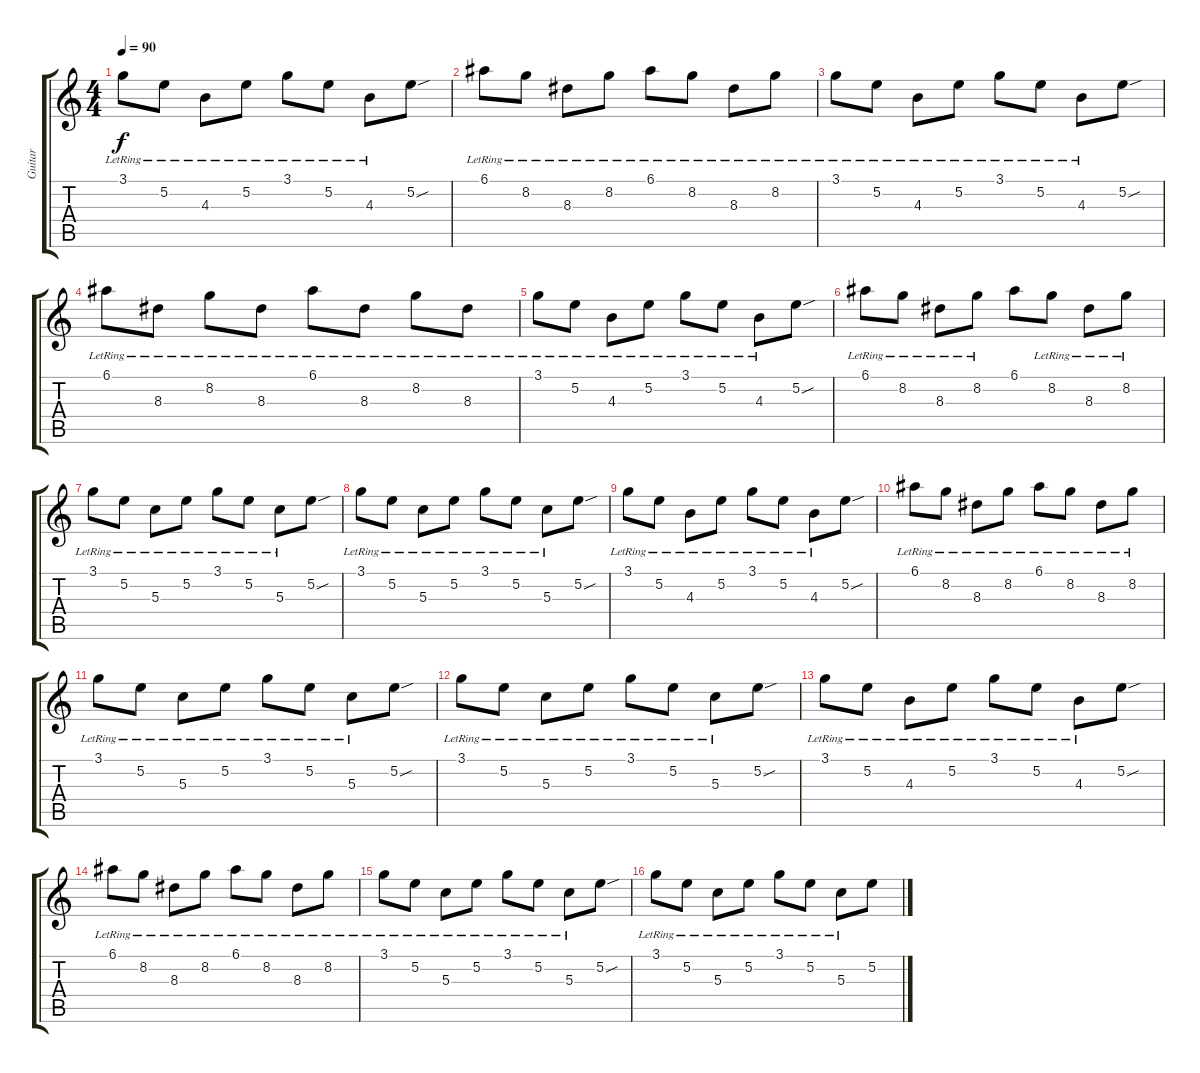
\track ("Guitar" "Guitar") {instrument acousticguitarsteel}
\staff {score tabs}
\tuning (E4 B3 G3 D3 A2 E2) {hide}
\ts (4 4)
\tempo 90
\clef g2
\ks c
3.1{lr}.8{dy f} 5.2{lr}.8 4.3{lr}.8 5.2{lr}.8 3.1{lr}.8 5.2{lr}.8 4.3{lr}.8 5.2{sou}.8 |
6.1{lr}.8 8.2{lr}.8 8.3{lr}.8 8.2{lr}.8 6.1{lr}.8 8.2{lr}.8 8.3{lr}.8 8.2{lr}.8 |
3.1{lr}.8 5.2{lr}.8 4.3{lr}.8 5.2{lr}.8 3.1{lr}.8 5.2{lr}.8 4.3{lr}.8 5.2{sou}.8 |
6.1{lr}.8 8.3{lr}.8 8.2{lr}.8 8.3{lr}.8 6.1{lr}.8 8.3{lr}.8 8.2{lr}.8 8.3{lr}.8 |
3.1{lr}.8 5.2{lr}.8 4.3{lr}.8 5.2{lr}.8 3.1{lr}.8 5.2{lr}.8 4.3{lr}.8 5.2{sou}.8 |
6.1{lr}.8 8.2{lr}.8 8.3{lr}.8 8.2{lr}.8 6.1.8 8.2{lr}.8 8.3{lr}.8 8.2{lr}.8 |
3.1{lr}.8 5.2{lr}.8 5.3{lr}.8 5.2{lr}.8 3.1{lr}.8 5.2{lr}.8 5.3{lr}.8 5.2{sou}.8 |
3.1{lr}.8 5.2{lr}.8 5.3{lr}.8 5.2{lr}.8 3.1{lr}.8 5.2{lr}.8 5.3{lr}.8 5.2{sou}.8 |
3.1{lr}.8{volume 16} 5.2{lr}.8 4.3{lr}.8 5.2{lr}.8 3.1{lr}.8 5.2{lr}.8 4.3{lr}.8 5.2{sou}.8 |
6.1{lr}.8 8.2{lr}.8 8.3{lr}.8 8.2{lr}.8 6.1{lr}.8 8.2{lr}.8 8.3{lr}.8 8.2{lr}.8 |
3.1{lr}.8 5.2{lr}.8 5.3{lr}.8 5.2{lr}.8 3.1{lr}.8 5.2{lr}.8 5.3{lr}.8 5.2{sou}.8 |
3.1{lr}.8 5.2{lr}.8 5.3{lr}.8 5.2{lr}.8 3.1{lr}.8 5.2{lr}.8 5.3{lr}.8 5.2{sou}.8 |
3.1{lr}.8{volume 16} 5.2{lr}.8 4.3{lr}.8 5.2{lr}.8 3.1{lr}.8 5.2{lr}.8 4.3{lr}.8 5.2{sou}.8 |
6.1{lr}.8 8.2{lr}.8 8.3{lr}.8 8.2{lr}.8 6.1{lr}.8 8.2{lr}.8 8.3{lr}.8 8.2{lr}.8 |
3.1{lr}.8 5.2{lr}.8 5.3{lr}.8 5.2{lr}.8 3.1{lr}.8 5.2{lr}.8 5.3{lr}.8 5.2{sou}.8 |
3.1{lr}.8 5.2{lr}.8 5.3{lr}.8 5.2{lr}.8 3.1{lr}.8 5.2{lr}.8 5.3{lr}.8 5.2.8
